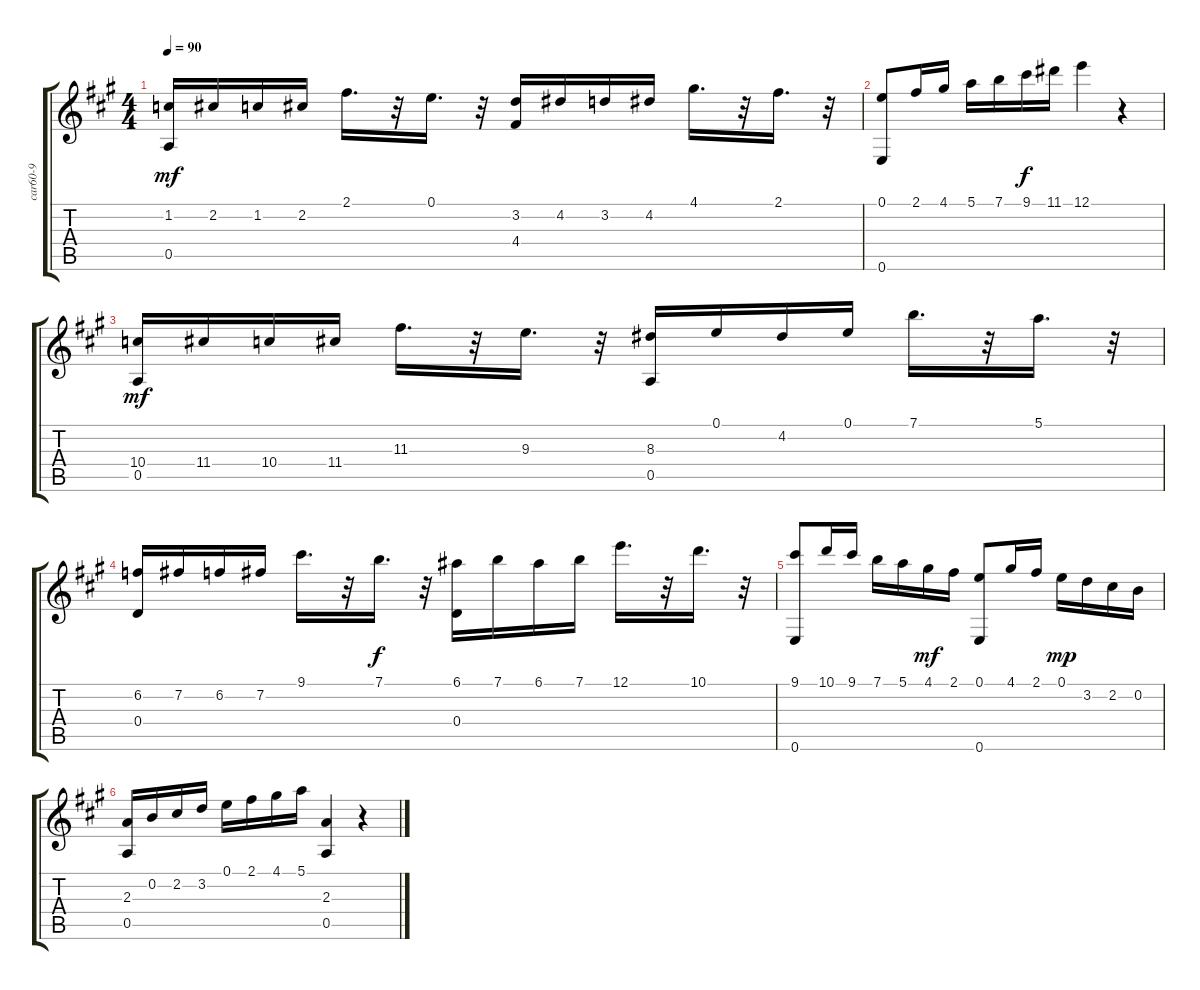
\track ("car60-9             " "car60-9   ") {instrument acousticguitarnylon}
\staff {score tabs}
\tuning (E4 B3 G3 D3 A2 E2) {hide}
\ts (4 4)
\tempo 90
\clef g2
\ks a
(1.2 0.5).16{dy mf} 2.2.16 1.2.16 2.2.16 2.1.16{d} r.32 0.1.16{d} r.32 (3.2 4.4).16 4.2.16 3.2.16 4.2.16 4.1.16{d} r.32 2.1.16{d} r.32 |
(0.1 0.6).8 2.1.16 4.1.16 5.1.16 7.1.16 9.1.16{dy f} 11.1.16 12.1.4 r.4 |
(10.4 0.5).16{dy mf} 11.4.16 10.4.16 11.4.16 11.3.16{d} r.32 9.3.16{d} r.32 (8.3 0.5).16 0.1.16 4.2.16 0.1.16 7.1.16{d} r.32 5.1.16{d} r.32 |
(6.2 0.4).16 7.2.16 6.2.16 7.2.16 9.1.16{d} r.32 7.1.16{d dy f} r.32 (6.1 0.4).16 7.1.16 6.1.16 7.1.16 12.1.16{d} r.32 10.1.16{d} r.32 |
(9.1 0.6).8 10.1.16 9.1.16 7.1.16 5.1.16 4.1.16{dy mf} 2.1.16 (0.1 0.6).8 4.1.16 2.1.16 0.1.16{dy mp} 3.2.16 2.2.16 0.2.16 |
(2.3 0.5).16 0.2.16 2.2.16 3.2.16 0.1.16 2.1.16 4.1.16 5.1.16 (2.3 0.5).4 r.4
